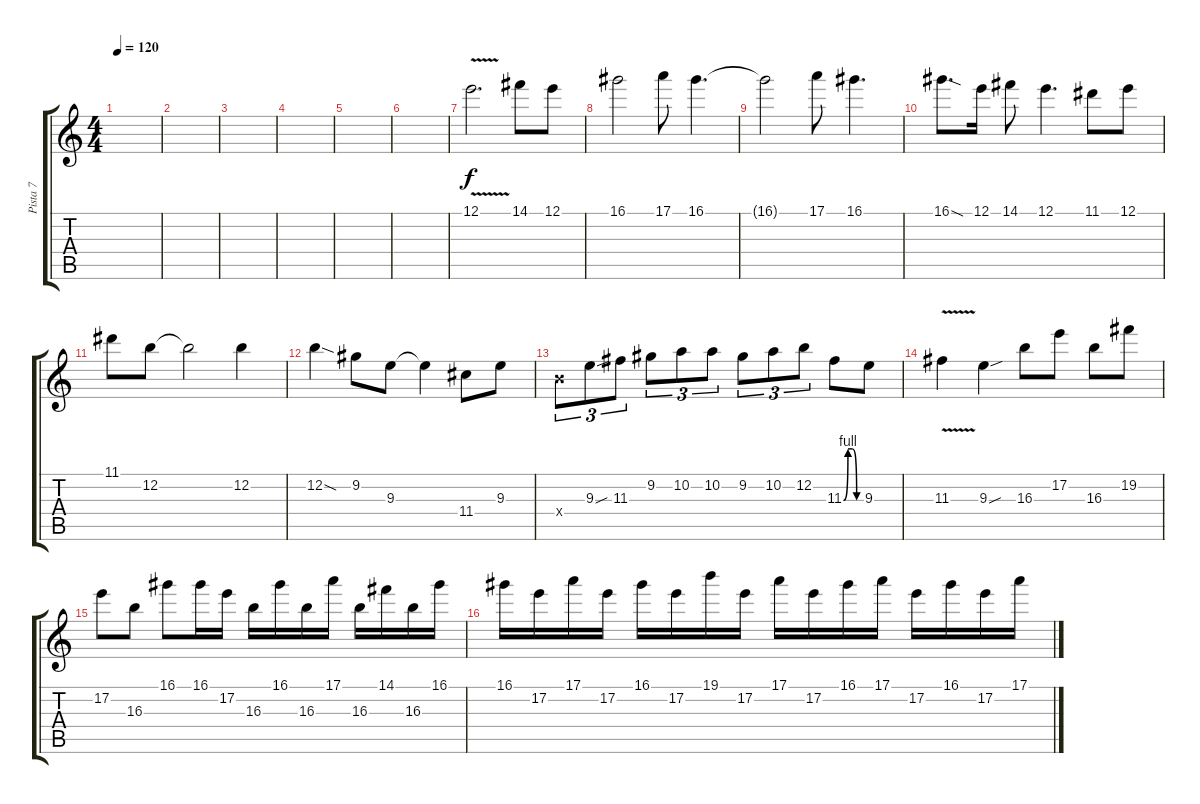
\track ("Pista 7" "Pista 7") {instrument distortionguitar}
\staff {score tabs}
\tuning (E4 B3 G3 D3 A2 E2) {hide}
\ts (4 4)
\tempo 120
\clef g2
\ks c
|
|
|
|
|
|
12.1{v}.2{d} 14.1.8 12.1.8 |
16.1.2 17.1.8 16.1.4{d} |
16.1{t}.2 17.1.8 16.1.4{d} |
16.1{sod}.8{d} 12.1.16 14.1.8 12.1.4{d} 11.1.8 12.1.8 |
11.1.8 12.2.8 12.2{t}.2 12.2.4 |
12.2{sod}.4 9.2.8 9.3.8 9.3{t}.4 11.4.8 9.3.8 |
9.4{x}.8{tu (3 2)} 9.3{sou}.8{tu (3 2)} 11.3.8{tu (3 2)} 9.2.8{tu (3 2)} 10.2.8{tu (3 2)} 10.2.8{tu (3 2)} 9.2.8{tu (3 2)} 10.2.8{tu (3 2)} 12.2.8{tu (3 2)} 11.3{be (custom 0 0 15 4 30 4 45 0 60 0)}.8 9.3.8 |
11.3{v}.4 9.3{sou}.4 16.3.8 17.2.8 16.3.8 19.2.8 |
17.2.8 16.3.8 16.1.8 16.1.16 17.2.16 16.3.16 16.1.16 16.3.16 17.1.16 16.3.16 14.1.16 16.3.16 16.1.16 |
16.1.16 17.2.16 17.1.16 17.2.16 16.1.16 17.2.16 19.1.16 17.2.16 17.1.16 17.2.16 16.1.16 17.1.16 17.2.16 16.1.16 17.2.16 17.1.16
